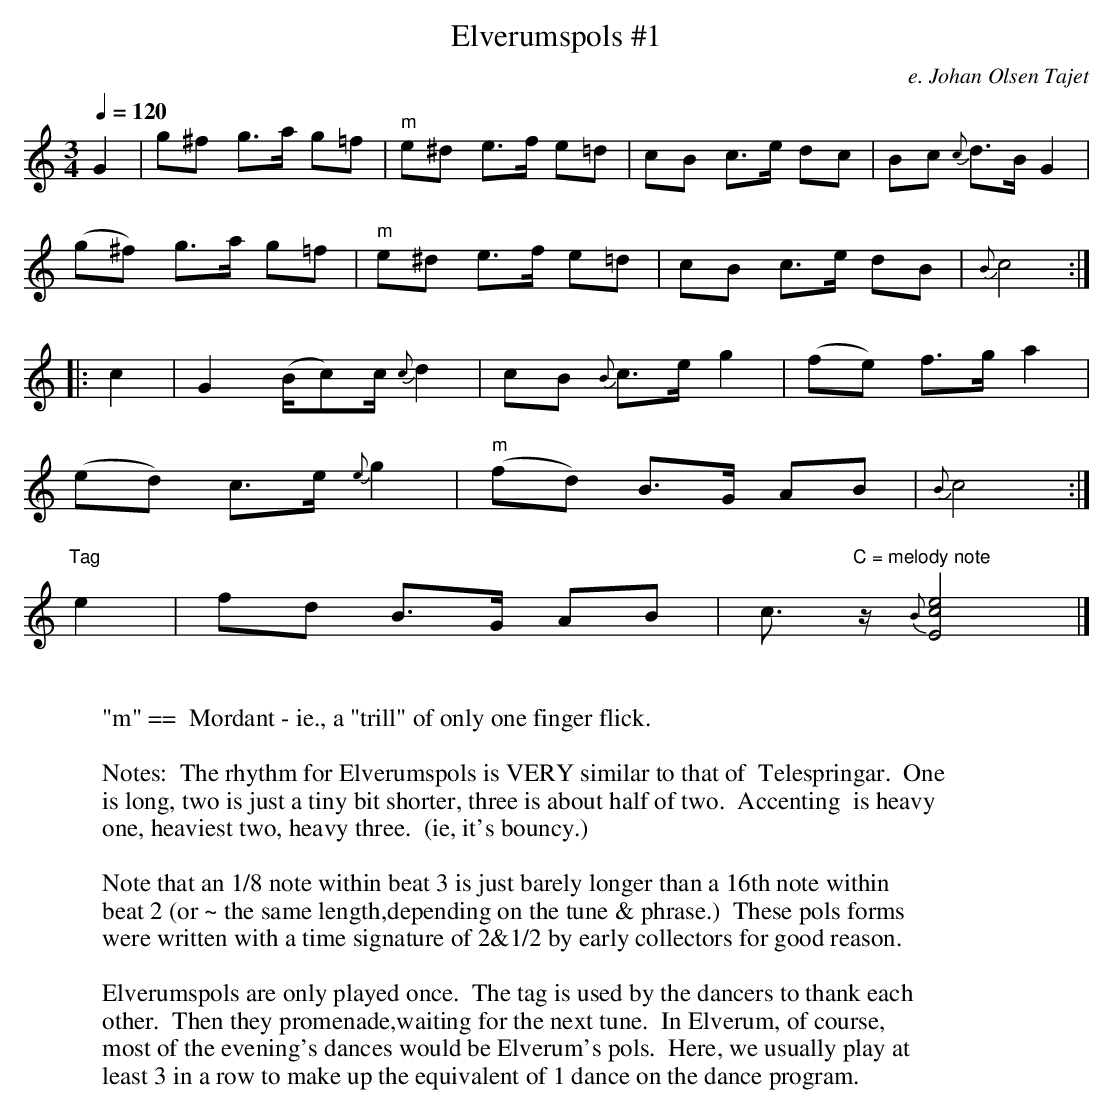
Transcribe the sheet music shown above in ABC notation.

X:1
T:Elverumspols #1     % name
C:e. Johan Olsen Tajet     % composer
Q:1/4=120     %Tempo
M:3/4     %Meter
L:1/8     % ref note value
K:C
G2 |g^f g>a g=f |"m"e^d e>f e=d |cB c>e dc |Bc {c}d>B G2 |
(g^f) g>a g=f |"m"e^d e>f e=d |cB c>e dB |{B}c4 :|
|:c2 |G2 (B/c)c/ {c}d2 |cB {B}c>e g2 |(fe) f>g a2 |
(ed) c>e {e}g2 |("m"fd) B>G AB |{B}c4 :|
"Tag" e2 |fd B>G AB |c3/2  "C = melody note" z/ {B}[e4c4E4] |]
W:
W: "m" ==  Mordant - ie., a "trill" of only one finger flick.
W:
W:Notes:  The rhythm for Elverumspols is VERY similar to that of  Telespringar.  One
W: is long, two is just a tiny bit shorter, three is about half of two.  Accenting  is heavy
W: one, heaviest two, heavy three.  (ie, it's bouncy.)
W:
W: Note that an 1/8 note within beat 3 is just barely longer than a 16th note within
W: beat 2 (or ~ the same length,depending on the tune & phrase.)  These pols forms
W: were written with a time signature of 2&1/2 by early collectors for good reason.
W:
W: Elverumspols are only played once.  The tag is used by the dancers to thank each
W: other.  Then they promenade,waiting for the next tune.  In Elverum, of course,
W: most of the evening's dances would be Elverum's pols.  Here, we usually play at
W: least 3 in a row to make up the equivalent of 1 dance on the dance program.
